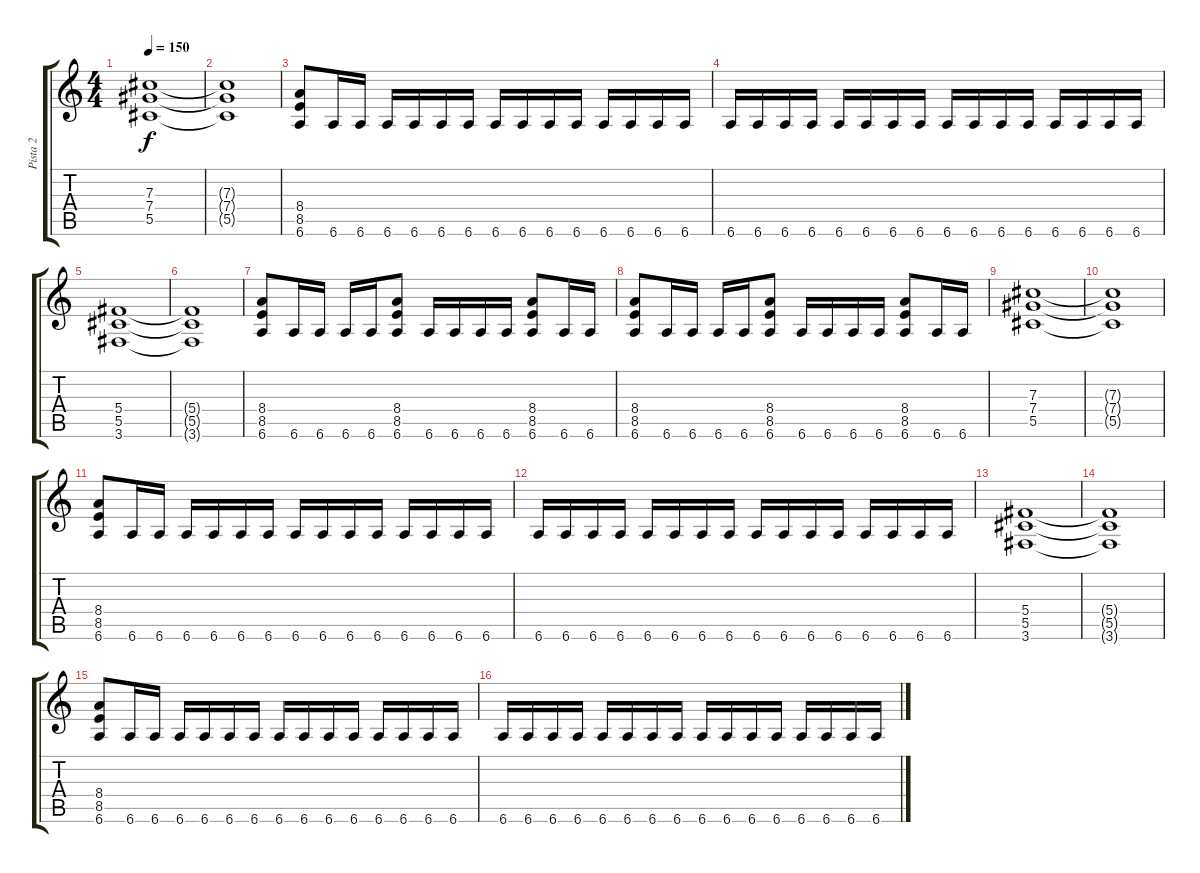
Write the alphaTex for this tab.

\track ("Pista 2" "Pista 2") {instrument distortionguitar}
\staff {score tabs}
\tuning (Eb4 Bb3 Gb3 Db3 Ab2 Eb2) {hide}
\ts (4 4)
\tempo 150
\clef g2
\ks c
(7.3 7.4 5.5).1{dy f} |
(7.3{t} 7.4{t} 5.5{t}).1 |
(8.4 8.5 6.6).8 6.6.16 6.6.16 6.6.16 6.6.16 6.6.16 6.6.16 6.6.16 6.6.16 6.6.16 6.6.16 6.6.16 6.6.16 6.6.16 6.6.16 |
6.6.16 6.6.16 6.6.16 6.6.16 6.6.16 6.6.16 6.6.16 6.6.16 6.6.16 6.6.16 6.6.16 6.6.16 6.6.16 6.6.16 6.6.16 6.6.16 |
(5.4 5.5 3.6).1 |
(5.4{t} 5.5{t} 3.6{t}).1 |
(8.4 8.5 6.6).8 6.6.16 6.6.16 6.6.16 6.6.16 (8.4 8.5 6.6).8 6.6.16 6.6.16 6.6.16 6.6.16 (8.4 8.5 6.6).8 6.6.16 6.6.16 |
(8.4 8.5 6.6).8 6.6.16 6.6.16 6.6.16 6.6.16 (8.4 8.5 6.6).8 6.6.16 6.6.16 6.6.16 6.6.16 (8.4 8.5 6.6).8 6.6.16 6.6.16 |
(7.3 7.4 5.5).1 |
(7.3{t} 7.4{t} 5.5{t}).1 |
(8.4 8.5 6.6).8 6.6.16 6.6.16 6.6.16 6.6.16 6.6.16 6.6.16 6.6.16 6.6.16 6.6.16 6.6.16 6.6.16 6.6.16 6.6.16 6.6.16 |
6.6.16 6.6.16 6.6.16 6.6.16 6.6.16 6.6.16 6.6.16 6.6.16 6.6.16 6.6.16 6.6.16 6.6.16 6.6.16 6.6.16 6.6.16 6.6.16 |
(5.4 5.5 3.6).1 |
(5.4{t} 5.5{t} 3.6{t}).1 |
(8.4 8.5 6.6).8 6.6.16 6.6.16 6.6.16 6.6.16 6.6.16 6.6.16 6.6.16 6.6.16 6.6.16 6.6.16 6.6.16 6.6.16 6.6.16 6.6.16 |
6.6.16 6.6.16 6.6.16 6.6.16 6.6.16 6.6.16 6.6.16 6.6.16 6.6.16 6.6.16 6.6.16 6.6.16 6.6.16 6.6.16 6.6.16 6.6.16
